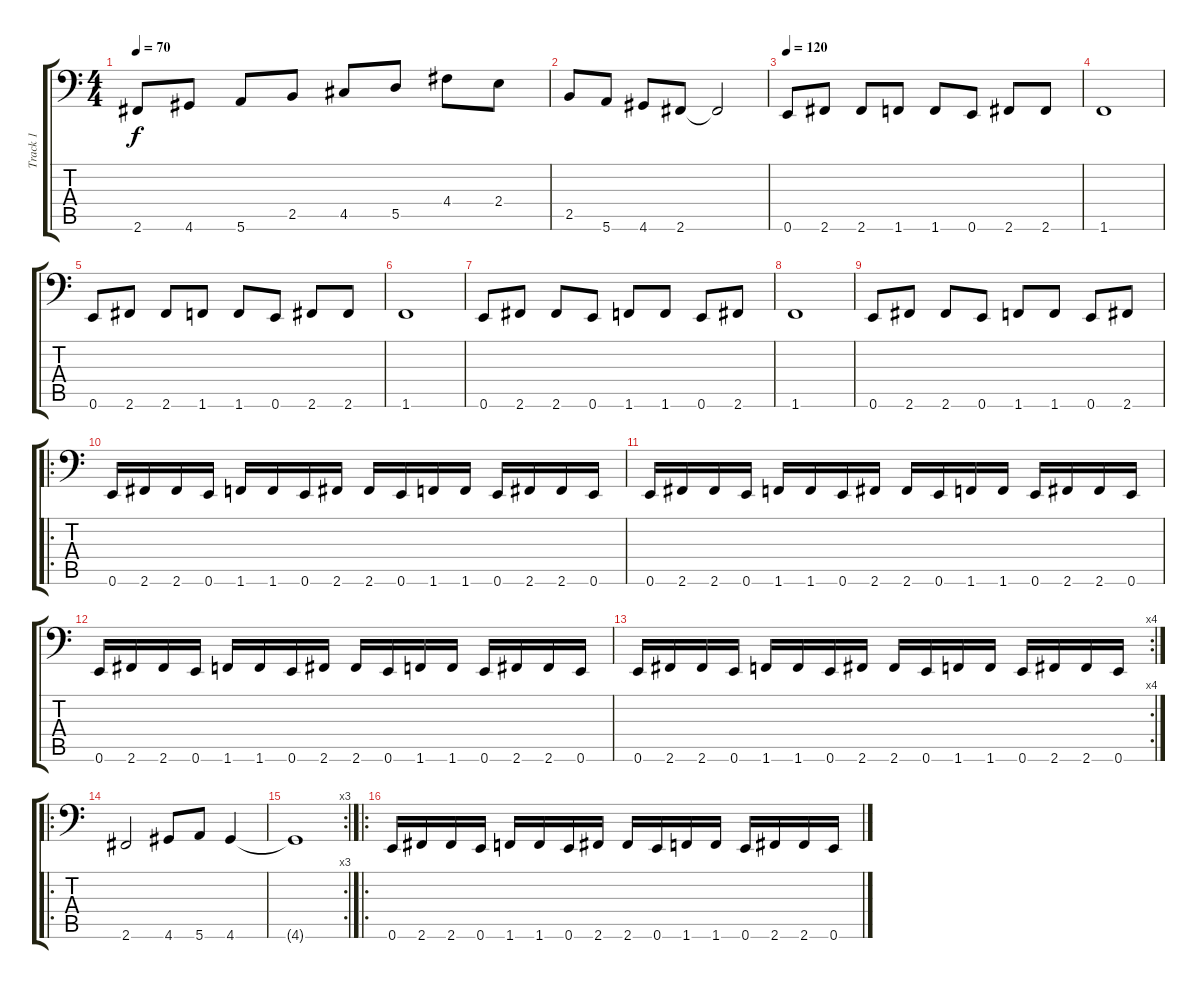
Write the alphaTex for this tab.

\track ("Track 1" "Track 1") {instrument electricbasspick}
\staff {score tabs}
\tuning (E1 B0 G2 D2 A1 E1) {hide}
\ts (4 4)
\tempo 70
\clef f4
\ks c
2.6.8{dy f instrument electricbasspick} 4.6.8 5.6.8 2.5.8 4.5.8 5.5.8 4.4.8 2.4.8 |
2.5.8 5.6.8 4.6.8 2.6.8 2.6{t}.2 |
\tempo 120
0.6.8 2.6.8 2.6.8 1.6.8 1.6.8 0.6.8 2.6.8 2.6.8 |
1.6.1 |
0.6.8 2.6.8 2.6.8 1.6.8 1.6.8 0.6.8 2.6.8 2.6.8 |
1.6.1 |
0.6.8 2.6.8 2.6.8 0.6.8 1.6.8 1.6.8 0.6.8 2.6.8 |
1.6.1 |
0.6.8 2.6.8 2.6.8 0.6.8 1.6.8 1.6.8 0.6.8 2.6.8 |
\ro
0.6.16 2.6.16 2.6.16 0.6.16 1.6.16 1.6.16 0.6.16 2.6.16 2.6.16 0.6.16 1.6.16 1.6.16 0.6.16 2.6.16 2.6.16 0.6.16 |
0.6.16 2.6.16 2.6.16 0.6.16 1.6.16 1.6.16 0.6.16 2.6.16 2.6.16 0.6.16 1.6.16 1.6.16 0.6.16 2.6.16 2.6.16 0.6.16 |
0.6.16 2.6.16 2.6.16 0.6.16 1.6.16 1.6.16 0.6.16 2.6.16 2.6.16 0.6.16 1.6.16 1.6.16 0.6.16 2.6.16 2.6.16 0.6.16 |
\rc 4
0.6.16 2.6.16 2.6.16 0.6.16 1.6.16 1.6.16 0.6.16 2.6.16 2.6.16 0.6.16 1.6.16 1.6.16 0.6.16 2.6.16 2.6.16 0.6.16 |
\ro
2.6.2 4.6.8 5.6.8 4.6.4 |
\rc 3
4.6{t}.1 |
\ro
0.6.16 2.6.16 2.6.16 0.6.16 1.6.16 1.6.16 0.6.16 2.6.16 2.6.16 0.6.16 1.6.16 1.6.16 0.6.16 2.6.16 2.6.16 0.6.16
